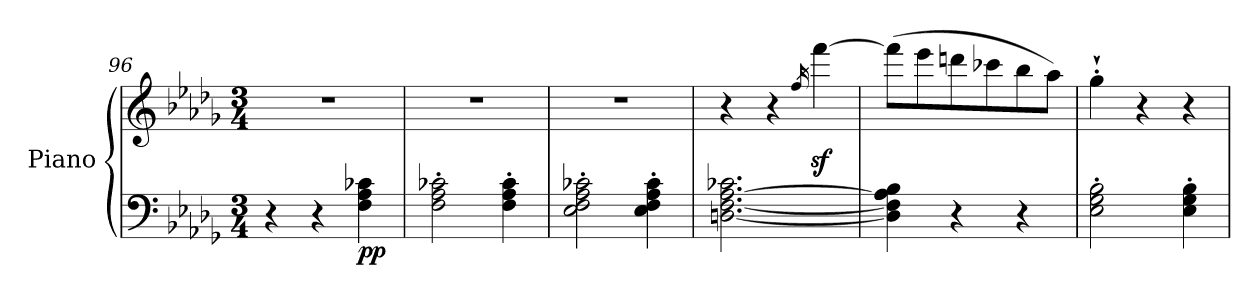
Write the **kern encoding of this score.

**kern	**kern	**dynam
*part1	*part1	*part1
*staff2	*staff1	*staff1/2
*I"Piano	*	*
*I'Pno	*	*
*clefF4	*clefG2	*
*k[b-e-a-d-g-]	*k[b-e-a-d-g-]	*
*D-:	*D-:	*
*M3/4	*M3/4	*
=96	=96	=96
4r	2.r	.
4r	.	.
!	!	!LO:DY:b=2
4F\ 4A-\ 4c-X\	.	pp
=97	=97	=97
2F\' 2A-\' 2c-X\'	2.r	.
4F\' 4A-\' 4c-\'	.	.
=98	=98	=98
2E-\' 2F\' 2A-\' 2c-X\'	2.r	.
4E-\' 4F\' 4A-\' 4c-\'	.	.
!!LO:LB:g=z
=99	=99	=99
[2.Dn\ [2.F\ [2.A-\ 2.c-X\	4r	.
.	4r	.
.	16qff/	.
.	[4fffz<\	.
=100	=100	=100
4D\] 4F\] 4A-\] 4B-\	(>8fff\L]	.
.	8eee-\	.
4r	8dddn\	.
.	8ccc-X\	.
4r	8bb-\	.
.	8aa-\J)	.
=101	=101	=101
2E-\' 2G-\' 2B-\'	4gg-'`\	.
.	4r	.
4E-\' 4G-\' 4B-\'	4r	.
=	=	=
*-	*-	*-
